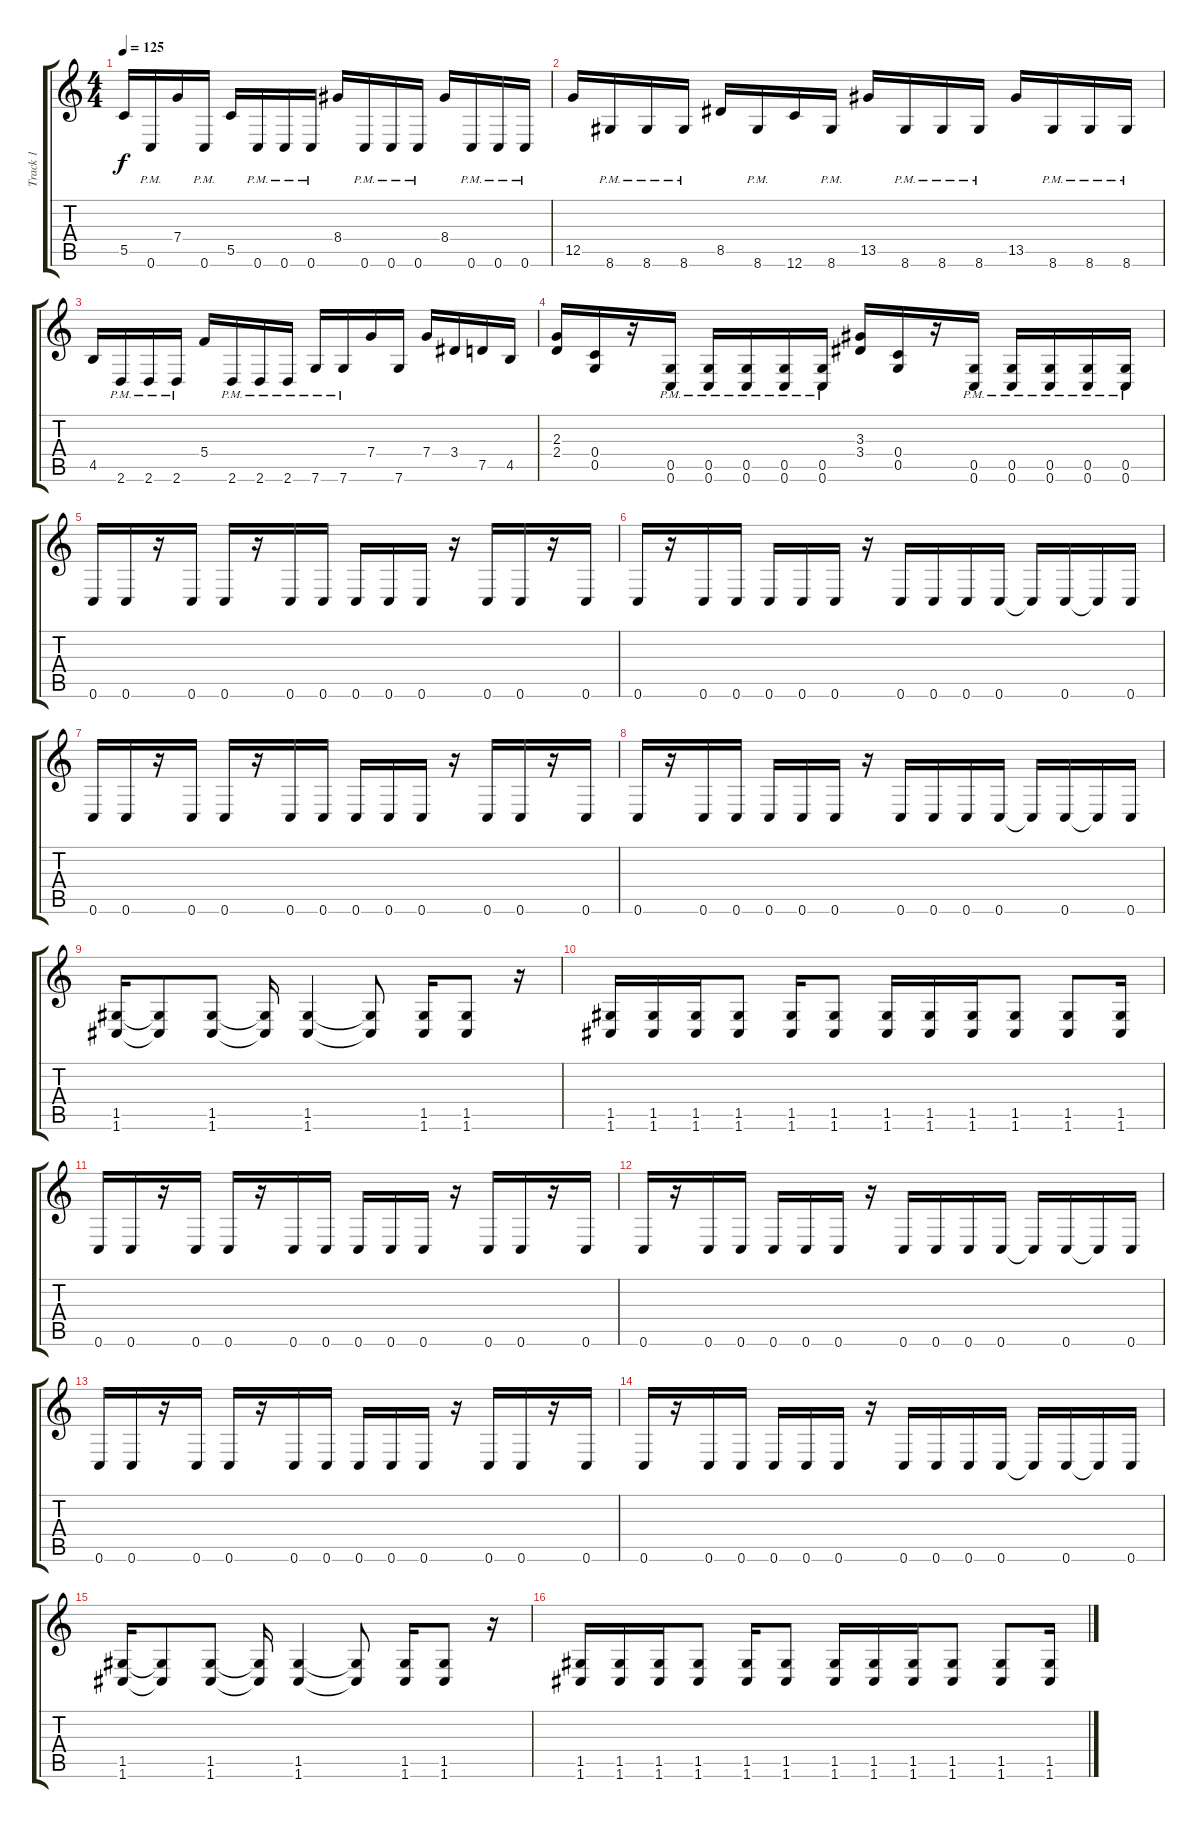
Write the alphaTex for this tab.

\track ("Track 1" "Track 1") {instrument distortionguitar}
\staff {score tabs}
\tuning (D4 A3 F3 C3 G2 C2) {hide}
\ts (4 4)
\tempo 125
\clef g2
\ks c
5.5.16{dy f} 0.6{pm}.16 7.4.16 0.6{pm}.16 5.5.16 0.6{pm}.16 0.6{pm}.16 0.6{pm}.16 8.4.16 0.6{pm}.16 0.6{pm}.16 0.6{pm}.16 8.4.16 0.6{pm}.16 0.6{pm}.16 0.6{pm}.16 |
12.5.16 8.6{pm}.16 8.6{pm}.16 8.6{pm}.16 8.5.16 8.6{pm}.16 12.6.16 8.6{pm}.16 13.5.16 8.6{pm}.16 8.6{pm}.16 8.6{pm}.16 13.5.16 8.6{pm}.16 8.6{pm}.16 8.6{pm}.16 |
4.5.16 2.6{pm}.16 2.6{pm}.16 2.6{pm}.16 5.4.16 2.6{pm}.16 2.6{pm}.16 2.6{pm}.16 7.6{pm}.16 7.6{pm}.16 7.4.16 7.6.16 7.4.16 3.4.16 7.5.16 4.5.16 |
(2.3 2.4).16 (0.4 0.5).16 r.16 (0.5{pm} 0.6{pm}).16 (0.5{pm} 0.6{pm}).16 (0.5{pm} 0.6{pm}).16 (0.5{pm} 0.6{pm}).16 (0.5{pm} 0.6{pm}).16 (3.3 3.4).16 (0.4 0.5).16 r.16 (0.5{pm} 0.6{pm}).16 (0.5{pm} 0.6{pm}).16 (0.5{pm} 0.6{pm}).16 (0.5{pm} 0.6{pm}).16 (0.5{pm} 0.6{pm}).16 |
0.6.16 0.6.16 r.16 0.6.16 0.6.16 r.16 0.6.16 0.6.16 0.6.16 0.6.16 0.6.16 r.16 0.6.16 0.6.16 r.16 0.6.16 |
0.6.16 r.16 0.6.16 0.6.16 0.6.16 0.6.16 0.6.16 r.16 0.6.16 0.6.16 0.6.16 0.6.16 0.6{t}.16 0.6.16 0.6{t}.16 0.6.16 |
0.6.16 0.6.16 r.16 0.6.16 0.6.16 r.16 0.6.16 0.6.16 0.6.16 0.6.16 0.6.16 r.16 0.6.16 0.6.16 r.16 0.6.16 |
0.6.16 r.16 0.6.16 0.6.16 0.6.16 0.6.16 0.6.16 r.16 0.6.16 0.6.16 0.6.16 0.6.16 0.6{t}.16 0.6.16 0.6{t}.16 0.6.16 |
(1.5 1.6).16 (1.5{t} 1.6{t}).8 (1.5 1.6).8 (1.5{t} 1.6{t}).16 (1.5 1.6).4 (1.5{t} 1.6{t}).8 (1.5 1.6).16 (1.5 1.6).8 r.16 |
(1.5 1.6).16 (1.5 1.6).16 (1.5 1.6).16 (1.5 1.6).8 (1.5 1.6).16 (1.5 1.6).8 (1.5 1.6).16 (1.5 1.6).16 (1.5 1.6).16 (1.5 1.6).8 (1.5 1.6).8 (1.5 1.6).16 |
0.6.16 0.6.16 r.16 0.6.16 0.6.16 r.16 0.6.16 0.6.16 0.6.16 0.6.16 0.6.16 r.16 0.6.16 0.6.16 r.16 0.6.16 |
0.6.16 r.16 0.6.16 0.6.16 0.6.16 0.6.16 0.6.16 r.16 0.6.16 0.6.16 0.6.16 0.6.16 0.6{t}.16 0.6.16 0.6{t}.16 0.6.16 |
0.6.16 0.6.16 r.16 0.6.16 0.6.16 r.16 0.6.16 0.6.16 0.6.16 0.6.16 0.6.16 r.16 0.6.16 0.6.16 r.16 0.6.16 |
0.6.16 r.16 0.6.16 0.6.16 0.6.16 0.6.16 0.6.16 r.16 0.6.16 0.6.16 0.6.16 0.6.16 0.6{t}.16 0.6.16 0.6{t}.16 0.6.16 |
(1.5 1.6).16 (1.5{t} 1.6{t}).8 (1.5 1.6).8 (1.5{t} 1.6{t}).16 (1.5 1.6).4 (1.5{t} 1.6{t}).8 (1.5 1.6).16 (1.5 1.6).8 r.16 |
(1.5 1.6).16 (1.5 1.6).16 (1.5 1.6).16 (1.5 1.6).8 (1.5 1.6).16 (1.5 1.6).8 (1.5 1.6).16 (1.5 1.6).16 (1.5 1.6).16 (1.5 1.6).8 (1.5 1.6).8 (1.5 1.6).16
